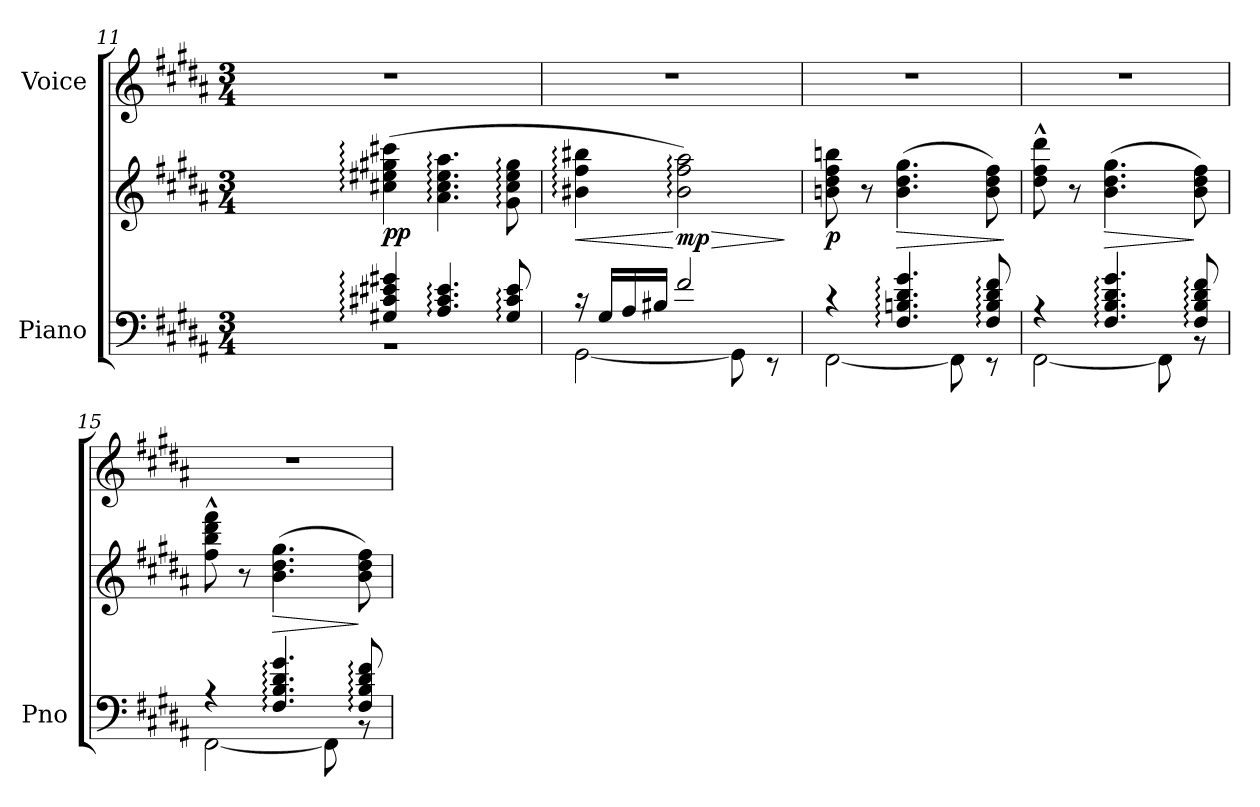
**kern	**kern	**dynam	**kern
*part2	*part2	*part2	*part1
*staff3	*staff2	*staff2/3	*staff1
*I"Piano	*	*	*I"Voice
*I'Pno	*	*	*
*clefF4	*clefG2	*	*clefG2
*k[f#c#g#d#a#]	*k[f#c#g#d#a#]	*	*k[f#c#g#d#a#]
*M3/4	*M3/4	*	*M3/4
=11	=11	=11	=11
*^	*	*	*
!	!	!	!LO:DY:b	!
4G#X/: 4c#X/: 4e#X/: 4g#X/:	2.rBB	(>4cc#X\: 4ee#X\: 4gg#X\: 4ccc#X\:	pp	2.r
4.A#/: 4.c#/: 4.e#/:	.	4.a#\: 4.cc#\: 4.ee#\: 4.aa#\:	.	.
8G#/: 8c#/: 8e#/:	.	8g#\: 8cc#\: 8ee#\: 8gg#\:	.	.
=12	=12	=12	=12	=12
!	!	!	!LO:HP:b	!
16r	[2GG#\	4b#X\: 4ff#\: 4bb#X\:	<	2.r
16G#/LL	.	.	.	.
16A#/	.	.	.	.
16B#X/JJ	.	.	.	.
!	!	!	!LO:HP:n=1:b	!
!	!	!	!LO:DY:n=1:b	!
2f#/	.	2b#\: 2ff#\: 2aa#\:)	[ > mp	.
.	8GG#\]	.	.	.
.	8r	.	.	.
*v	*v	*	*	*
.	.	]	.
=13	=13	=13	=13
*^	*	*	*
!	!	!	!LO:DY:b	!
4r	[2FF#\	8bn\ 8dd#\ 8ff#\ 8bbn\	p	2.r
.	.	8r	.	.
!	!	!	!LO:HP:b	!
4.F#/: 4.Bn/: 4.d#/: 4.g#/:	.	(>4.b\ 4.dd#\ 4.gg#\	>	.
.	8FF#\]	.	.	.
8F#/: 8B/: 8d#/: 8f#/:	8r	8b\ 8dd#\ 8ff#\)	.	.
*v	*v	*	*	*
.	.	]	.
!!LO:LB:g=z
=14	=14	=14	=14
*^	*	*	*
!	!	!	!LO:DY:b	!
!	!	!	!LO:DY:n=1:b	!
4r	[2FF#\	8dd#\^^ 8ff#\^^ 8ddd#\^^	other-dynamics f	2.r
.	.	8r	.	.
!	!	!	!LO:HP:b	!
4.F#/: 4.B/: 4.d#/: 4.g#/:	.	(>4.b\ 4.dd#\ 4.gg#\	>	.
.	8FF#\]	.	.	.
8F#/: 8B/: 8d#/: 8f#/:	8rBB	8b\ 8dd#\ 8ff#\)	]	.
=15	=15	=15	=15	=15
!	!	!	!LO:DY:b	!
!	!	!	!LO:DY:n=1:b	!
4r	[2FF#\	8ff#\^^ 8bb\^^ 8ddd#\^^ 8fff#\^^	other-dynamics f	2.r
.	.	8r	.	.
!	!	!	!LO:HP:b	!
4.F#/: 4.B/: 4.d#/: 4.g#/:	.	(>4.b\ 4.dd#\ 4.gg#\	>	.
.	8FF#\]	.	.	.
8F#/: 8B/: 8d#/: 8f#/:	8rBB	8b\ 8dd#\ 8ff#\)	]	.
*v	*v	*	*	*
=	=	=	=
*-	*-	*-	*-
